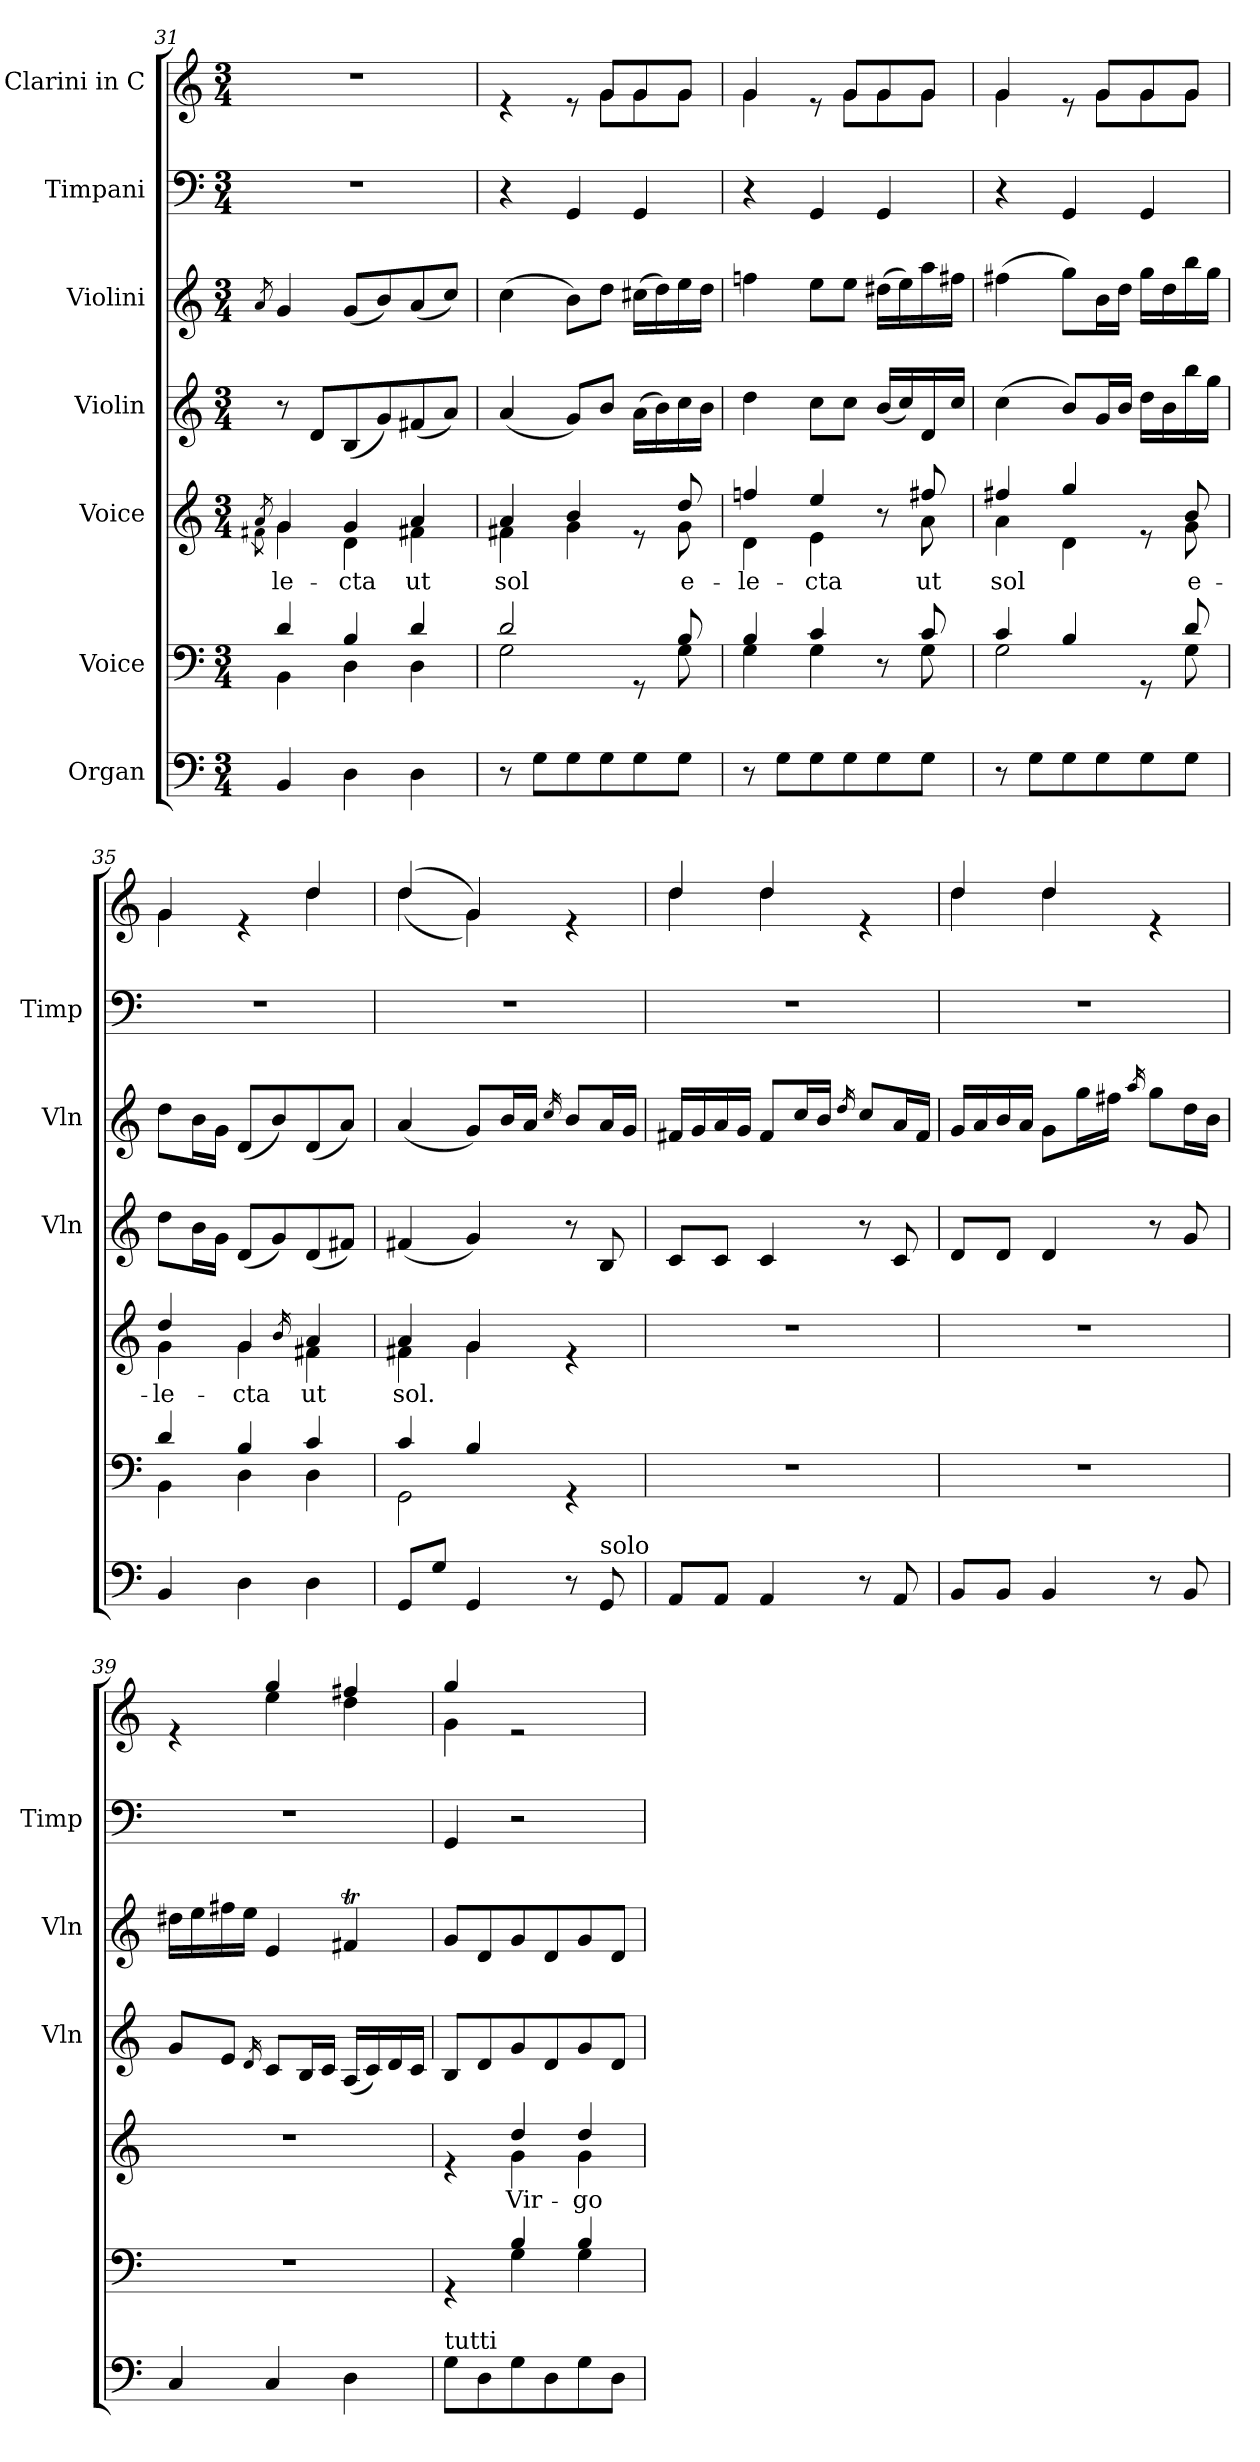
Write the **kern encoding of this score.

**kern	**kern	**kern	**text	**kern	**kern	**kern	**kern
*part7	*part6	*part5	*part5	*part4	*part3	*part2	*part1
*staff7	*staff6	*staff5	*staff5	*staff4	*staff3	*staff2	*staff1
*I"Organ	*I"Voice	*I"Voice	*	*I"Violin	*I"Violini	*I"Timpani	*I"Clarini in C
*	*	*	*	*I'Vln	*I'Vln	*I'Timp	*
!!LO:PB:g=z
*clefF4	*clefF4	*clefG2	*	*clefG2	*clefG2	*clefF4	*clefG2
*k[]	*k[]	*k[]	*	*k[]	*k[]	*k[]	*k[]
*M3/4	*M3/4	*M3/4	*	*M3/4	*M3/4	*M3/4	*M3/4
=31	=31	=31	=31	=31	=31	=31	=31
*	*	*^	*	*	*	*	*
.	.	8qa/	8qf#X\	.	.	8qa/	.	.
*	*^	*	*	*	*	*	*	*
!	!	!	!	!	!LO:LY:b	!	!	!	!
4BB/	4d/	4BB\	4g/	4g\	-le-	8r	4g/	2.r	2.r
.	.	.	.	.	.	8d/L	.	.	.
!	!	!	!	!	!LO:LY:b	!	!	!	!
4D\	4B/	4D\	4g/	4d\	-cta	(8B/	(8g/L	.	.
.	.	.	.	.	.	8g/)	8b/)	.	.
!	!	!	!	!	!LO:LY:b	!	!	!	!
4D\	4d/	4D\	4a/	4f#\	ut	(8f#X/	(8a/	.	.
.	.	.	.	.	.	8a/J)	8cc/J)	.	.
=32	=32	=32	=32	=32	=32	=32	=32	=32	=32
!	!	!	!	!	!LO:LY:b	!	!	!	!
*	*	*	*	*	*	*	*	*	*^
8r	2d/	2G\	4a/	4f#X\	sol	(4a/	(4cc\	4r	4re	4.ryy
8G\L	.	.	.	.	.	.	.	.	.	.
8G\	.	.	4b/	4g\	.	8g/L)	8b\L)	4GG/	8re	.
8G\	.	.	.	.	.	8b/J	8dd\J	.	8g/L	8g\L
8G\	8rGG	8ryy	8re	8ryy	.	(16a\LL	(16cc#X\LL	4GG/	8g/	8g\
.	.	.	.	.	.	16b\)	16dd\)	.	.	.
!	!	!	!	!	!LO:LY:b	!	!	!	!	!
8G\J	8B/	8G\	8dd/	8g\	e-	16cc\	16ee\	.	8g/J	8g\J
.	.	.	.	.	.	16b\JJ	16dd\JJ	.	.	.
=33	=33	=33	=33	=33	=33	=33	=33	=33	=33	=33
!	!	!	!	!	!LO:LY:b	!	!	!	!	!
8r	4B/	4G\	4ffn/	4d\	-le-	4dd\	4ffn\	4r	4g/	4g\
8G\L	.	.	.	.	.	.	.	.	.	.
!	!	!	!	!	!LO:LY:b	!	!	!	!	!
8G\	4c/	4G\	4ee/	4e\	-cta	8cc\L	8ee\L	4GG/	8re	8ryy
8G\	.	.	.	.	.	8cc\J	8ee\J	.	8g/L	8g\L
8G\	8r	8ryy	8r	8ryy	.	(16b/LL	(16dd#X\LL	4GG/	8g/	8g\
.	.	.	.	.	.	16cc/)	16ee\)	.	.	.
!	!	!	!	!	!LO:LY:b	!	!	!	!	!
8G\J	8c/	8G\	8ff#X/	8a\	ut	16d/	16aa\	.	8g/J	8g\J
.	.	.	.	.	.	16cc/JJ	16ff#X\JJ	.	.	.
=34	=34	=34	=34	=34	=34	=34	=34	=34	=34	=34
!	!	!	!	!	!LO:LY:b	!	!	!	!	!
8r	4c/	2G\	4ff#X/	4a\	sol	(4cc\	(4ff#X\	4r	4g/	4g\
8G\L	.	.	.	.	.	.	.	.	.	.
8G\	4B/	.	4gg/	4d\	.	8b/L)	8gg\L)	4GG/	8re	8ryy
8G\	.	.	.	.	.	16g/L	16b\L	.	8g/L	8g\L
.	.	.	.	.	.	16b/JJ	16dd\JJ	.	.	.
8G\	8rGG	8ryy	8re	8ryy	.	16dd\LL	16gg\LL	4GG/	8g/	8g\
.	.	.	.	.	.	16b\	16dd\	.	.	.
!	!	!	!	!	!LO:LY:b	!	!	!	!	!
8G\J	8d/	8G\	8b/	8g\	e-	16bb\	16bb\	.	8g/J	8g\J
.	.	.	.	.	.	16gg\JJ	16gg\JJ	.	.	.
=35	=35	=35	=35	=35	=35	=35	=35	=35	=35	=35
!	!	!	!	!	!LO:LY:b	!	!	!	!	!
4BB/	4d/	4BB\	4dd/	4g\	-le-	8dd\L	8dd\L	2.r	4g/	4g\
.	.	.	.	.	.	16b\L	16b\L	.	.	.
.	.	.	.	.	.	16g\JJ	16g\JJ	.	.	.
!	!	!	!	!	!LO:LY:b	!	!	!	!	!
4D\	4B/	4D\	4g/	4g\	-cta	(8d/L	(8d/L	.	4re	4ryy
.	.	.	.	.	.	8g/)	8b/)	.	.	.
.	.	.	16qb/	.	.	.	.	.	.	.
!	!	!	!	!	!LO:LY:b	!	!	!	!	!
4D\	4c/	4D\	4a/	4f#X\	ut	(8d/	(8d/	.	4dd/	4dd\
.	.	.	.	.	.	8f#X/J)	8a/J)	.	.	.
=36	=36	=36	=36	=36	=36	=36	=36	=36	=36	=36
!	!	!	!	!	!LO:LY:b	!	!	!	!	!
8GG/L	4c/	2GG\	4a/	4f#X\	sol.	(4f#X/	(4a/	2.r	(4dd/	(4dd\
8G/J	.	.	.	.	.	.	.	.	.	.
4GG/	4B/	.	4g/	4g\	.	4g/)	8g/L)	.	4g/)	4g\)
.	.	.	.	.	.	.	16b/L	.	.	.
.	.	.	.	.	.	.	16a/JJ	.	.	.
.	.	.	.	.	.	.	16qcc/	.	.	.
8r	4rGG	4ryy	4re	4ryy	.	8r	8b/L	.	4re	4ryy
!LO:TX:a:t=solo	!	!	!	!	!	!	!	!	!	!
8GG/	.	.	.	.	.	8B/	16a/L	.	.	.
.	.	.	.	.	.	.	16g/JJ	.	.	.
*	*v	*v	*	*	*	*	*	*	*	*
*	*	*v	*v	*	*	*	*	*	*
!!LO:LB:g=z	!!
=37	=37	=37	=37	=37	=37	=37	=37	=37
8AA/L	2.r	2.r	.	8c/L	16f#X/LL	2.r	4dd/	4dd\
.	.	.	.	.	16g/	.	.	.
8AA/J	.	.	.	8c/J	16a/	.	.	.
.	.	.	.	.	16g/JJ	.	.	.
4AA/	.	.	.	4c/	8f#/L	.	4dd/	4dd\
.	.	.	.	.	16cc/L	.	.	.
.	.	.	.	.	16b/JJ	.	.	.
.	.	.	.	.	16qdd/	.	.	.
8r	.	.	.	8r	8cc/L	.	4re	4ryy
8AA/	.	.	.	8c/	16a/L	.	.	.
.	.	.	.	.	16f#/JJ	.	.	.
=38	=38	=38	=38	=38	=38	=38	=38	=38
8BB/L	2.r	2.r	.	8d/L	16g/LL	2.r	4dd/	4dd\
.	.	.	.	.	16a/	.	.	.
8BB/J	.	.	.	8d/J	16b/	.	.	.
.	.	.	.	.	16a/JJ	.	.	.
4BB/	.	.	.	4d/	8g\L	.	4dd/	4dd\
.	.	.	.	.	16gg\L	.	.	.
.	.	.	.	.	16ff#X\JJ	.	.	.
.	.	.	.	.	16qaa/	.	.	.
8r	.	.	.	8r	8gg\L	.	4re	4ryy
8BB/	.	.	.	8g/	16dd\L	.	.	.
.	.	.	.	.	16b\JJ	.	.	.
=39	=39	=39	=39	=39	=39	=39	=39	=39
4C/	2.r	2.r	.	8g/L	16dd#X\LL	2.r	4re	4ryy
.	.	.	.	.	16ee\	.	.	.
.	.	.	.	8e/J	16ff#X\	.	.	.
.	.	.	.	.	16ee\JJ	.	.	.
.	.	.	.	16qd/	.	.	.	.
4C/	.	.	.	8c/L	4e/	.	4gg/	4ee\
.	.	.	.	16B/L	.	.	.	.
.	.	.	.	16c/JJ	.	.	.	.
4D\	.	.	.	(16A/LL	4f#Xt/	.	4ff#X/	4dd\
.	.	.	.	16c/)	.	.	.	.
.	.	.	.	16d/	.	.	.	.
.	.	.	.	16c/JJ	.	.	.	.
=40	=40	=40	=40	=40	=40	=40	=40	=40
*	*^	*^	*	*	*	*	*	*
!LO:TX:a:t=tutti	!	!	!	!	!	!	!	!	!	!
8G\L	4rGG	4ryy	4re	4ryy	.	8B/L	8g/L	4GG/	4gg/	4g\
8D\	.	.	.	.	.	8d/	8d/	.	.	.
!	!	!	!	!	!LO:LY:b	!	!	!	!	!
!	!	!	!	!	!LO:LY:b	!	!	!	!	!
8G\	4B/	4G\	4dd/	4g\	Vir-	8g/	8g/	2r	2re	2ryy
8D\	.	.	.	.	.	8d/	8d/	.	.	.
!	!	!	!	!	!LO:LY:b	!	!	!	!	!
8G\	4B/	4G\	4dd/	4g\	-go	8g/	8g/	.	.	.
8D\J	.	.	.	.	.	8d/J	8d/J	.	.	.
*	*v	*v	*	*	*	*	*	*	*v	*v
*	*	*v	*v	*	*	*	*	*
=	=	=	=	=	=	=	=
*-	*-	*-	*-	*-	*-	*-	*-
